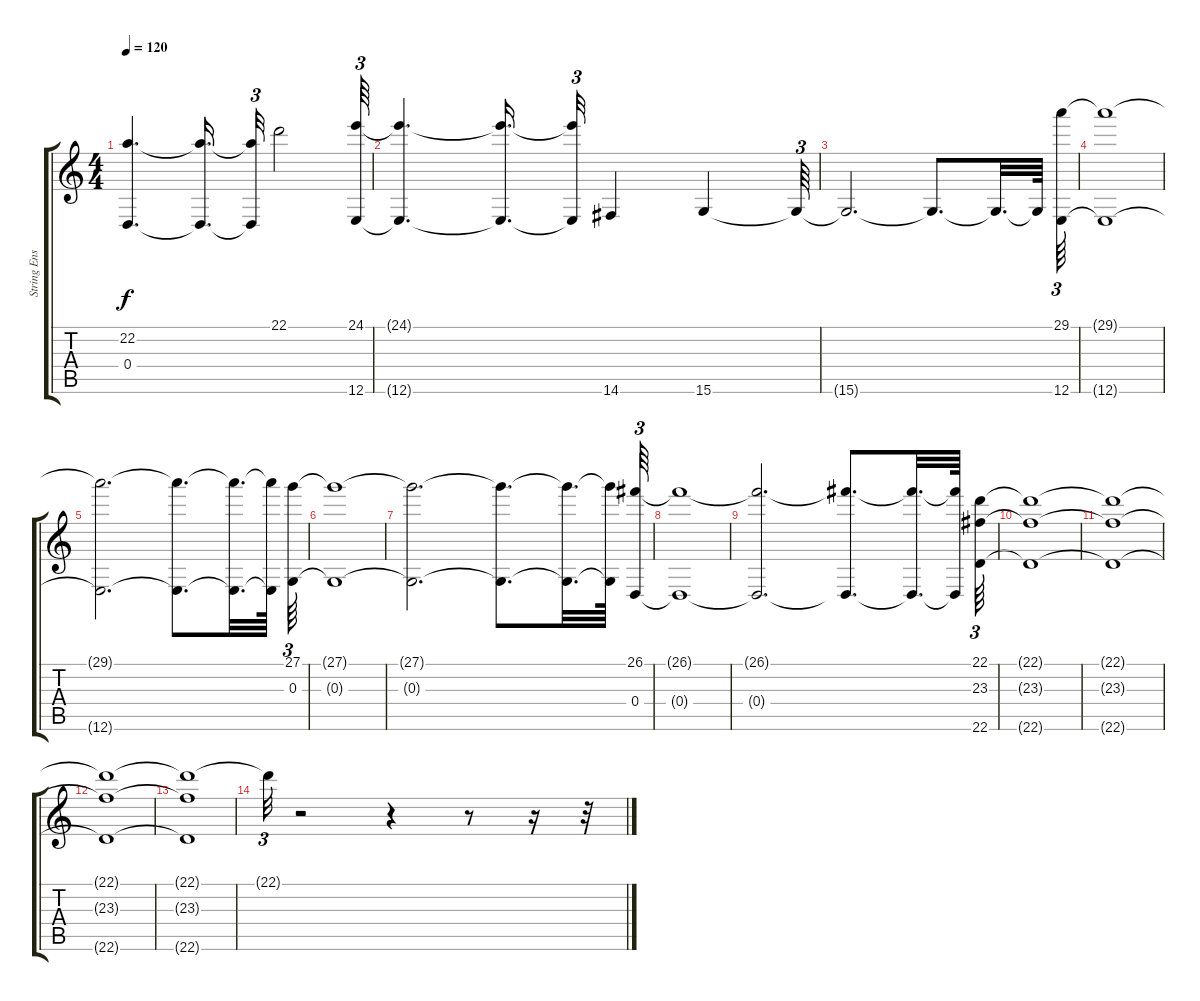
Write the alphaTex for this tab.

\track ("String Ensemble" "String Ens") {instrument stringensemble2}
\staff {score tabs}
\tuning (E4 B3 G3 D3 A2 E2) {hide}
\ts (4 4)
\tempo 120
\clef g2
\ks c
(22.2{t} 0.4{t}).4{d dy f} (22.2{t} 0.4{t}).16{d} (22.2{t} 0.4{t}).32{tu (3 2)} 22.1.2 (24.1 12.6).64{tu (3 2)} |
(24.1{t} 12.6{t}).4{d} (24.1{t} 12.6{t}).16{d} (24.1{t} 12.6{t}).32{tu (3 2)} 14.6.4 15.6.4 15.6{t}.64{tu (3 2)} |
15.6{t}.2{d} 15.6{t}.8{d} 15.6{t}.32{d} 15.6{t}.64 (29.1 12.6).64{tu (3 2)} |
(29.1{t} 12.6{t}).1 |
(29.1{t} 12.6{t}).2{d} (29.1{t} 12.6{t}).8{d} (29.1{t} 12.6{t}).32{d} (29.1{t} 12.6{t}).64 (27.1 0.3).64{tu (3 2)} |
(27.1{t} 0.3{t}).1 |
(27.1{t} 0.3{t}).2{d} (27.1{t} 0.3{t}).8{d} (27.1{t} 0.3{t}).32{d} (27.1{t} 0.3{t}).64 (26.1 0.4).64{tu (3 2)} |
(26.1{t} 0.4{t}).1 |
(26.1{t} 0.4{t}).2{d} (26.1{t} 0.4{t}).8{d} (26.1{t} 0.4{t}).32{d} (26.1{t} 0.4{t}).64 (22.1 23.3 22.6).64{tu (3 2)} |
(22.1{t} 23.3{t} 22.6{t}).1 |
(22.1{t} 23.3{t} 22.6{t}).1 |
(22.1{t} 23.3{t} 22.6{t}).1 |
(22.1{t} 23.3{t} 22.6{t}).1 |
22.1{t}.32{tu (3 2)} r.2 r.4 r.8 r.16 r.32
